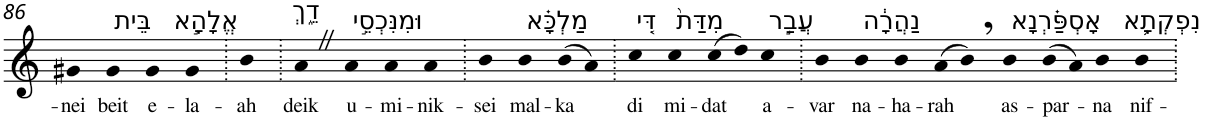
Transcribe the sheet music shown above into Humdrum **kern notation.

**kern	**text
*part1	*part1
*staff1	*staff1
*I"Piano	*
*I'Pno	*
!!LO:PB:g=z
*clefG2	*
*k[]	*
=86	=86
!	!LO:LY:b
4g#X	-nei
!LO:TX:a:t=בֵּית	!
!	!LO:LY:b
4g#	beit
!LO:TX:a:t=אֱלָהָ֣א	!
!	!LO:LY:b
4g#	e-
!	!LO:LY:b
4g#	-la-
=87.	=87.
!	!LO:LY:b
4b	-ah
=88.	=88.
!LO:TX:a:t=דֵ֑ךְ	!
!	!LO:LY:b
4aZ	deik
!LO:TX:a:t=וּמִנִּכְסֵ֣י	!
!	!LO:LY:b
4a	u-
!	!LO:LY:b
4a	-mi-
!	!LO:LY:b
4a	-nik-
=89.	=89.
!	!LO:LY:b
4b	-sei
!LO:TX:a:t=מַלְכָּ֗א	!
!	!LO:LY:b
4b	mal-
!	!LO:LY:b
(>8b	-ka
8a)	.
=90.	=90.
!LO:TX:a:t=דִּ֚י	!
!	!LO:LY:b
4cc	di
!LO:TX:a:t=מִדַּת֙	!
!	!LO:LY:b
4cc	mi-
!	!LO:LY:b
(>8cc	-dat
8dd)	.
!LO:TX:a:t=עֲבַ֣ר	!
!	!LO:LY:b
4cc	a-
=91.	=91.
!	!LO:LY:b
4b	-var
!LO:TX:a:t=נַהֲרָ֔ה	!
!	!LO:LY:b
4b	na-
!	!LO:LY:b
4b	-ha-
!	!LO:LY:b
(>8a	-rah
8b,)	.
!LO:TX:a:t=אָסְפַּ֗רְנָא	!
!	!LO:LY:b
4b	as-
!	!LO:LY:b
(>8b	-par-
8a)	.
!	!LO:LY:b
4b	-na
!LO:TX:a:t=נִפְקְתָ֛א	!
!	!LO:LY:b
4b	nif-
=.	=.
*-	*-
